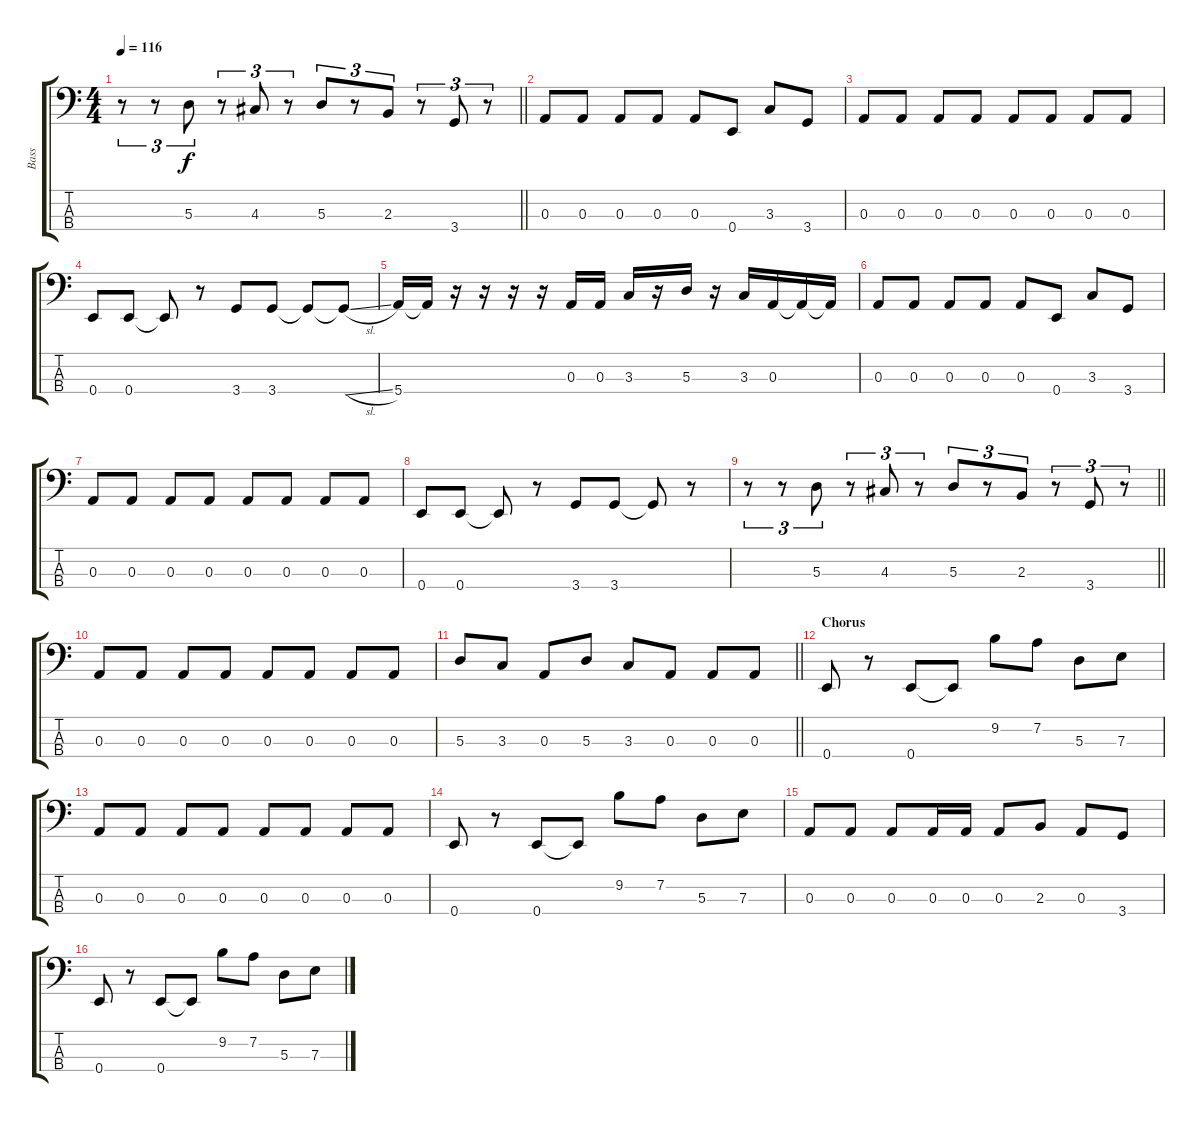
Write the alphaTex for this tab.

\track ("Bass" "Bass") {instrument electricbassfinger}
\staff {score tabs}
\tuning (G2 D2 A1 E1) {hide}
\ts (4 4)
\tempo 116
\clef f4
\barLineRight lightlight
\ks c
r.8{tu (3 2) dy f} r.8{tu (3 2)} 5.3.8{tu (3 2)} r.8{tu (3 2)} 4.3.8{tu (3 2)} r.8{tu (3 2)} 5.3.8{tu (3 2)} r.8{tu (3 2)} 2.3.8{tu (3 2)} r.8{tu (3 2)} 3.4.8{tu (3 2)} r.8{tu (3 2)} |
0.3.8 0.3.8 0.3.8 0.3.8 0.3.8 0.4.8 3.3.8 3.4.8 |
0.3.8 0.3.8 0.3.8 0.3.8 0.3.8 0.3.8 0.3.8 0.3.8 |
0.4.8 0.4.8 0.4{t}.8 r.8 3.4.8 3.4.8 3.4{t}.8 3.4{sl t}.8 |
5.4.16 5.4{t}.16 r.16 r.16 r.16 r.16 0.3.16 0.3.16 3.3.16 r.16 5.3.16 r.16 3.3.16 0.3.16 0.3{t}.16 0.3{t}.16 |
0.3.8 0.3.8 0.3.8 0.3.8 0.3.8 0.4.8 3.3.8 3.4.8 |
0.3.8 0.3.8 0.3.8 0.3.8 0.3.8 0.3.8 0.3.8 0.3.8 |
0.4.8 0.4.8 0.4{t}.8 r.8 3.4.8 3.4.8 3.4{t}.8 r.8 |
\barLineRight lightlight
r.8{tu (3 2)} r.8{tu (3 2)} 5.3.8{tu (3 2)} r.8{tu (3 2)} 4.3.8{tu (3 2)} r.8{tu (3 2)} 5.3.8{tu (3 2)} r.8{tu (3 2)} 2.3.8{tu (3 2)} r.8{tu (3 2)} 3.4.8{tu (3 2)} r.8{tu (3 2)} |
0.3.8 0.3.8 0.3.8 0.3.8 0.3.8 0.3.8 0.3.8 0.3.8 |
\barLineRight lightlight
5.3.8 3.3.8 0.3.8 5.3.8 3.3.8 0.3.8 0.3.8 0.3.8 |
\section ("" "Chorus")
0.4.8 r.8 0.4.8 0.4{t}.8 9.2.8 7.2.8 5.3.8 7.3.8 |
0.3.8 0.3.8 0.3.8 0.3.8 0.3.8 0.3.8 0.3.8 0.3.8 |
0.4.8 r.8 0.4.8 0.4{t}.8 9.2.8 7.2.8 5.3.8 7.3.8 |
0.3.8 0.3.8 0.3.8 0.3.16 0.3.16 0.3.8 2.3.8 0.3.8 3.4.8 |
0.4.8 r.8 0.4.8 0.4{t}.8 9.2.8 7.2.8 5.3.8 7.3.8
